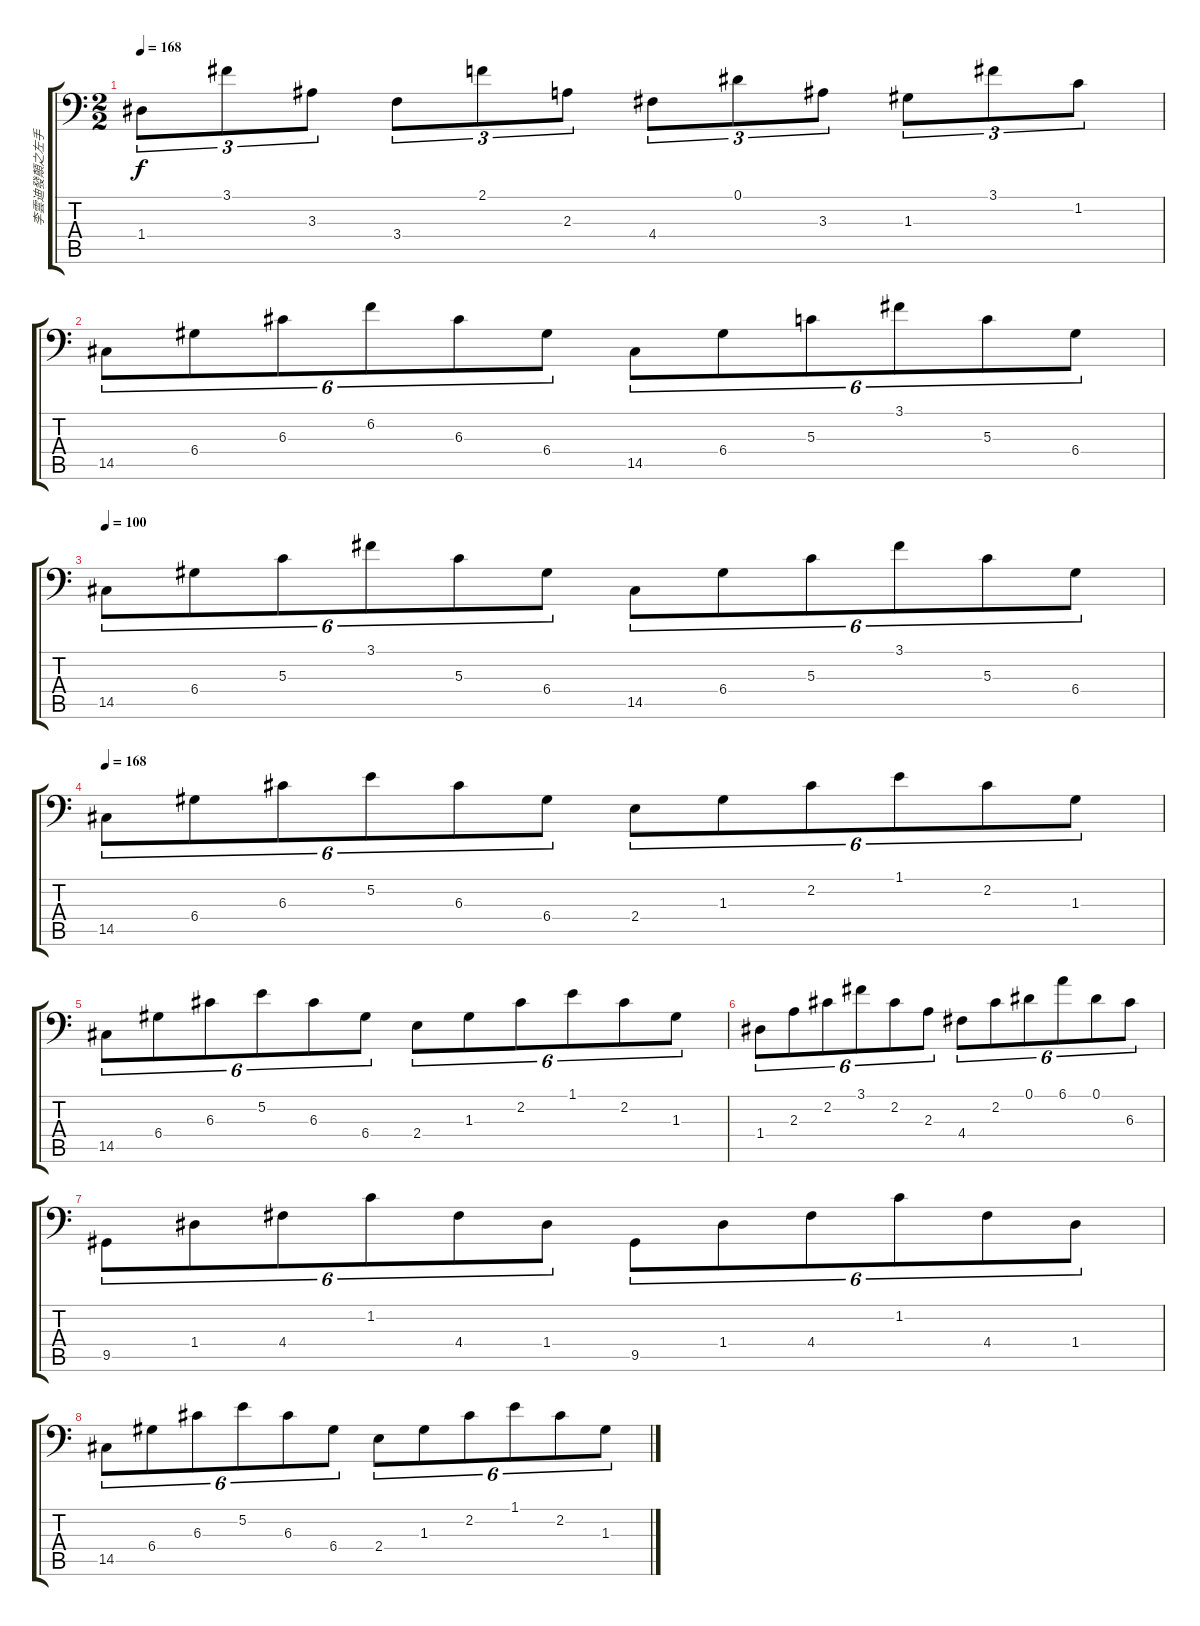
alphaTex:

\track ("李雲迪發顛之左手" "李雲迪發顛之左手") {instrument acousticgrandpiano}
\staff {score tabs}
\tuning (Eb4 B3 G3 D3 B1 E1) {hide}
\ts (2 2)
\tempo 168
\clef f4
\ks c
1.4.8{tu (3 2) dy f} 3.1.8{tu (3 2)} 3.3.8{tu (3 2)} 3.4.8{tu (3 2)} 2.1.8{tu (3 2)} 2.3.8{tu (3 2)} 4.4.8{tu (3 2)} 0.1.8{tu (3 2)} 3.3.8{tu (3 2)} 1.3.8{tu (3 2)} 3.1.8{tu (3 2)} 1.2.8{tu (3 2)} |
14.5.8{tu (6 4)} 6.4.8{tu (6 4)} 6.3.8{tu (6 4)} 6.2.8{tu (6 4)} 6.3.8{tu (6 4)} 6.4.8{tu (6 4)} 14.5.8{tu (6 4)} 6.4.8{tu (6 4)} 5.3.8{tu (6 4)} 3.1.8{tu (6 4)} 5.3.8{tu (6 4)} 6.4.8{tu (6 4)} |
\tempo 100
14.5.8{tu (6 4)} 6.4.8{tu (6 4)} 5.3.8{tu (6 4)} 3.1.8{tu (6 4)} 5.3.8{tu (6 4)} 6.4.8{tu (6 4)} 14.5.8{tu (6 4)} 6.4.8{tu (6 4)} 5.3.8{tu (6 4)} 3.1.8{tu (6 4)} 5.3.8{tu (6 4)} 6.4.8{tu (6 4)} |
\tempo 168
14.5.8{tu (6 4)} 6.4.8{tu (6 4)} 6.3.8{tu (6 4)} 5.2.8{tu (6 4)} 6.3.8{tu (6 4)} 6.4.8{tu (6 4)} 2.4.8{tu (6 4)} 1.3.8{tu (6 4)} 2.2.8{tu (6 4)} 1.1.8{tu (6 4)} 2.2.8{tu (6 4)} 1.3.8{tu (6 4)} |
14.5.8{tu (6 4)} 6.4.8{tu (6 4)} 6.3.8{tu (6 4)} 5.2.8{tu (6 4)} 6.3.8{tu (6 4)} 6.4.8{tu (6 4)} 2.4.8{tu (6 4)} 1.3.8{tu (6 4)} 2.2.8{tu (6 4)} 1.1.8{tu (6 4)} 2.2.8{tu (6 4)} 1.3.8{tu (6 4)} |
1.4.8{tu (6 4)} 2.3.8{tu (6 4)} 2.2.8{tu (6 4)} 3.1.8{tu (6 4)} 2.2.8{tu (6 4)} 2.3.8{tu (6 4)} 4.4.8{tu (6 4)} 2.2.8{tu (6 4)} 0.1.8{tu (6 4)} 6.1.8{tu (6 4)} 0.1.8{tu (6 4)} 6.3.8{tu (6 4)} |
9.5.8{tu (6 4)} 1.4.8{tu (6 4)} 4.4.8{tu (6 4)} 1.2.8{tu (6 4)} 4.4.8{tu (6 4)} 1.4.8{tu (6 4)} 9.5.8{tu (6 4)} 1.4.8{tu (6 4)} 4.4.8{tu (6 4)} 1.2.8{tu (6 4)} 4.4.8{tu (6 4)} 1.4.8{tu (6 4)} |
14.5.8{tu (6 4)} 6.4.8{tu (6 4)} 6.3.8{tu (6 4)} 5.2.8{tu (6 4)} 6.3.8{tu (6 4)} 6.4.8{tu (6 4)} 2.4.8{tu (6 4)} 1.3.8{tu (6 4)} 2.2.8{tu (6 4)} 1.1.8{tu (6 4)} 2.2.8{tu (6 4)} 1.3.8{tu (6 4)}
